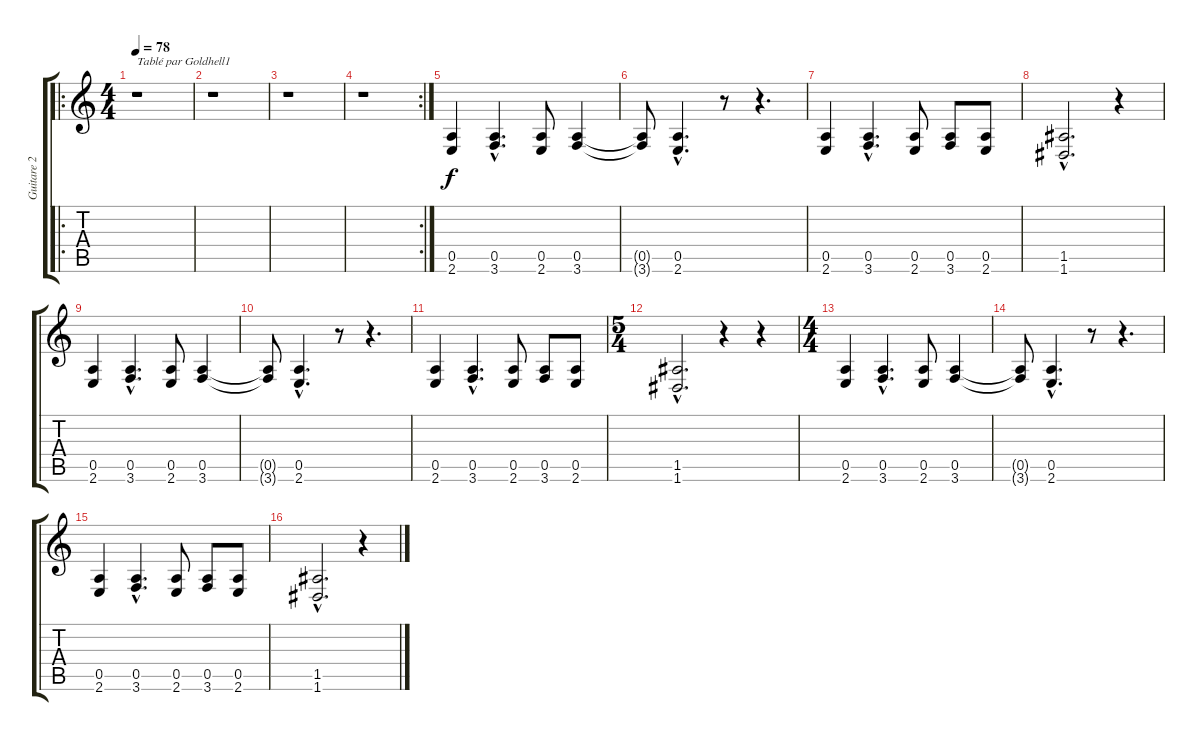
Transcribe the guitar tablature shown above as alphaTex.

\track ("Guitare 2" "Guitare 2") {instrument distortionguitar}
\staff {score tabs}
\tuning (E4 B3 G3 D3 A2 D2) {hide}
\ro
\ts (4 4)
\tempo 78
\clef g2
\ks c
r.1{txt "Tablé par Goldhell1" dy f instrument distortionguitar} |
r.1 |
r.1 |
\rc 2
r.1 |
(0.5 2.6).4 (0.5{hac} 3.6{hac}).4{d} (0.5 2.6).8 (0.5 3.6).4 |
(0.5{t} 3.6{t}).8 (0.5{hac} 2.6{hac}).4{d} r.8 r.4{d} |
(0.5 2.6).4 (0.5{hac} 3.6{hac}).4{d} (0.5 2.6).8 (0.5 3.6).8 (0.5 2.6).8 |
(1.5{hac} 1.6{hac}).2{d} r.4 |
(0.5 2.6).4 (0.5{hac} 3.6{hac}).4{d} (0.5 2.6).8 (0.5 3.6).4 |
(0.5{t} 3.6{t}).8 (0.5{hac} 2.6{hac}).4{d} r.8 r.4{d} |
(0.5 2.6).4 (0.5{hac} 3.6{hac}).4{d} (0.5 2.6).8 (0.5 3.6).8 (0.5 2.6).8 |
\ts (5 4)
(1.5{hac} 1.6{hac}).2{d} r.4 r.4 |
\ts (4 4)
(0.5 2.6).4 (0.5{hac} 3.6{hac}).4{d} (0.5 2.6).8 (0.5 3.6).4 |
(0.5{t} 3.6{t}).8 (0.5{hac} 2.6{hac}).4{d} r.8 r.4{d} |
(0.5 2.6).4 (0.5{hac} 3.6{hac}).4{d} (0.5 2.6).8 (0.5 3.6).8 (0.5 2.6).8 |
(1.5{hac} 1.6{hac}).2{d} r.4
